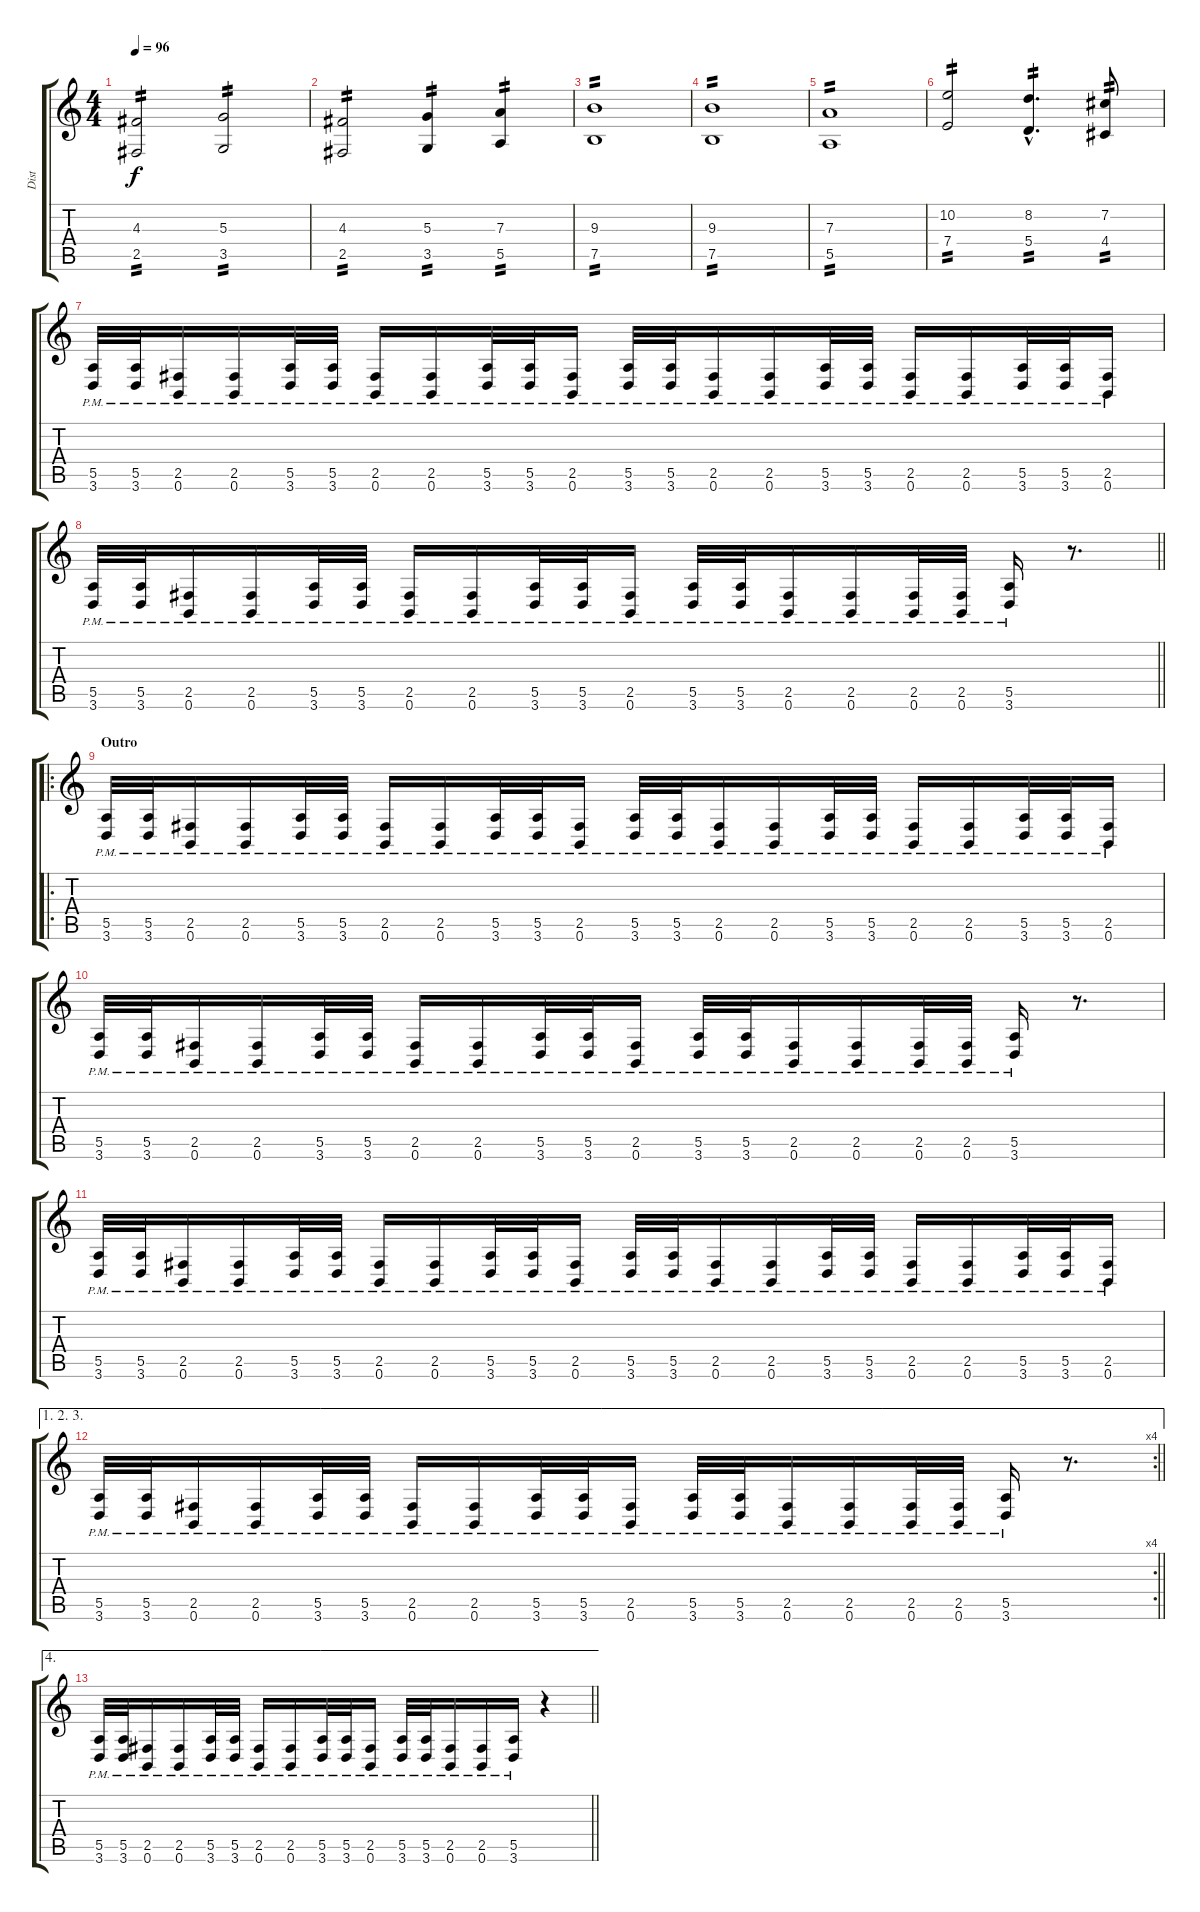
\track ("Dist" "Dist") {instrument distortionguitar}
\staff {score tabs}
\tuning (B3 Gb3 D3 A2 E2 B1) {hide}
\ts (4 4)
\tempo 96
\clef g2
\ks c
(4.3 2.5).2{tp 2 dy f} (5.3 3.5).2{tp 2} |
(4.3 2.5).2{tp 2} (5.3 3.5).4{tp 2} (7.3 5.5).4{tp 2} |
(9.3 7.5).1{tp 2} |
(9.3 7.5).1{tp 2} |
(7.3 5.5).1{tp 2} |
(10.2 7.4).2{tp 2} (8.2{hac} 5.4{hac}).4{d tp 2} (7.2 4.4).8{tp 2} |
(5.5{pm} 3.6{pm}).32 (5.5{pm} 3.6{pm}).32 (2.5{pm} 0.6{pm}).16 (2.5{pm} 0.6{pm}).16 (5.5{pm} 3.6{pm}).32 (5.5{pm} 3.6{pm}).32 (2.5{pm} 0.6{pm}).16 (2.5{pm} 0.6{pm}).16 (5.5{pm} 3.6{pm}).32 (5.5{pm} 3.6{pm}).32 (2.5{pm} 0.6{pm}).16 (5.5{pm} 3.6{pm}).32 (5.5{pm} 3.6{pm}).32 (2.5{pm} 0.6{pm}).16 (2.5{pm} 0.6{pm}).16 (5.5{pm} 3.6{pm}).32 (5.5{pm} 3.6{pm}).32 (2.5{pm} 0.6{pm}).16 (2.5{pm} 0.6{pm}).16 (5.5{pm} 3.6{pm}).32 (5.5{pm} 3.6{pm}).32 (2.5{pm} 0.6{pm}).16 |
\barLineRight lightlight
(5.5{pm} 3.6{pm}).32 (5.5{pm} 3.6{pm}).32 (2.5{pm} 0.6{pm}).16 (2.5{pm} 0.6{pm}).16 (5.5{pm} 3.6{pm}).32 (5.5{pm} 3.6{pm}).32 (2.5{pm} 0.6{pm}).16 (2.5{pm} 0.6{pm}).16 (5.5{pm} 3.6{pm}).32 (5.5{pm} 3.6{pm}).32 (2.5{pm} 0.6{pm}).16 (5.5{pm} 3.6{pm}).32 (5.5{pm} 3.6{pm}).32 (2.5{pm} 0.6{pm}).16 (2.5{pm} 0.6{pm}).16 (2.5{pm} 0.6{pm}).32 (2.5{pm} 0.6{pm}).32 (5.5{pm} 3.6{pm}).16 r.8{d} |
\ro
\section ("" "Outro")
(5.5{pm} 3.6{pm}).32 (5.5{pm} 3.6{pm}).32 (2.5{pm} 0.6{pm}).16 (2.5{pm} 0.6{pm}).16 (5.5{pm} 3.6{pm}).32 (5.5{pm} 3.6{pm}).32 (2.5{pm} 0.6{pm}).16 (2.5{pm} 0.6{pm}).16 (5.5{pm} 3.6{pm}).32 (5.5{pm} 3.6{pm}).32 (2.5{pm} 0.6{pm}).16 (5.5{pm} 3.6{pm}).32 (5.5{pm} 3.6{pm}).32 (2.5{pm} 0.6{pm}).16 (2.5{pm} 0.6{pm}).16 (5.5{pm} 3.6{pm}).32 (5.5{pm} 3.6{pm}).32 (2.5{pm} 0.6{pm}).16 (2.5{pm} 0.6{pm}).16 (5.5{pm} 3.6{pm}).32 (5.5{pm} 3.6{pm}).32 (2.5{pm} 0.6{pm}).16 |
(5.5{pm} 3.6{pm}).32 (5.5{pm} 3.6{pm}).32 (2.5{pm} 0.6{pm}).16 (2.5{pm} 0.6{pm}).16 (5.5{pm} 3.6{pm}).32 (5.5{pm} 3.6{pm}).32 (2.5{pm} 0.6{pm}).16 (2.5{pm} 0.6{pm}).16 (5.5{pm} 3.6{pm}).32 (5.5{pm} 3.6{pm}).32 (2.5{pm} 0.6{pm}).16 (5.5{pm} 3.6{pm}).32 (5.5{pm} 3.6{pm}).32 (2.5{pm} 0.6{pm}).16 (2.5{pm} 0.6{pm}).16 (2.5{pm} 0.6{pm}).32 (2.5{pm} 0.6{pm}).32 (5.5{pm} 3.6{pm}).16 r.8{d} |
(5.5{pm} 3.6{pm}).32 (5.5{pm} 3.6{pm}).32 (2.5{pm} 0.6{pm}).16 (2.5{pm} 0.6{pm}).16 (5.5{pm} 3.6{pm}).32 (5.5{pm} 3.6{pm}).32 (2.5{pm} 0.6{pm}).16 (2.5{pm} 0.6{pm}).16 (5.5{pm} 3.6{pm}).32 (5.5{pm} 3.6{pm}).32 (2.5{pm} 0.6{pm}).16 (5.5{pm} 3.6{pm}).32 (5.5{pm} 3.6{pm}).32 (2.5{pm} 0.6{pm}).16 (2.5{pm} 0.6{pm}).16 (5.5{pm} 3.6{pm}).32 (5.5{pm} 3.6{pm}).32 (2.5{pm} 0.6{pm}).16 (2.5{pm} 0.6{pm}).16 (5.5{pm} 3.6{pm}).32 (5.5{pm} 3.6{pm}).32 (2.5{pm} 0.6{pm}).16 |
\ae (1 2 3)
\rc 4
\barLineRight lightlight
(5.5{pm} 3.6{pm}).32 (5.5{pm} 3.6{pm}).32 (2.5{pm} 0.6{pm}).16 (2.5{pm} 0.6{pm}).16 (5.5{pm} 3.6{pm}).32 (5.5{pm} 3.6{pm}).32 (2.5{pm} 0.6{pm}).16 (2.5{pm} 0.6{pm}).16 (5.5{pm} 3.6{pm}).32 (5.5{pm} 3.6{pm}).32 (2.5{pm} 0.6{pm}).16 (5.5{pm} 3.6{pm}).32 (5.5{pm} 3.6{pm}).32 (2.5{pm} 0.6{pm}).16 (2.5{pm} 0.6{pm}).16 (2.5{pm} 0.6{pm}).32 (2.5{pm} 0.6{pm}).32 (5.5{pm} 3.6{pm}).16 r.8{d} |
\ae 4
\barLineRight lightlight
(5.5{pm} 3.6{pm}).32 (5.5{pm} 3.6{pm}).32 (2.5{pm} 0.6{pm}).16 (2.5{pm} 0.6{pm}).16 (5.5{pm} 3.6{pm}).32 (5.5{pm} 3.6{pm}).32 (2.5{pm} 0.6{pm}).16 (2.5{pm} 0.6{pm}).16 (5.5{pm} 3.6{pm}).32 (5.5{pm} 3.6{pm}).32 (2.5{pm} 0.6{pm}).16 (5.5{pm} 3.6{pm}).32 (5.5{pm} 3.6{pm}).32 (2.5{pm} 0.6{pm}).16 (2.5{pm} 0.6{pm}).16 (5.5{pm} 3.6{pm}).16 r.4
